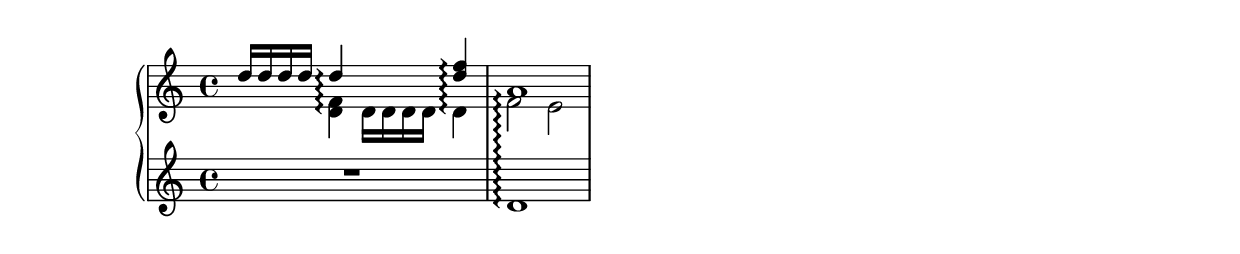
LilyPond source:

\version "2.16.0"

\header {
  texidoc = "Cross-staff or -voice arpeggios which include single
note heads as anchors do not collide with previous note heads or
prefatory material."
}
ddddd = { d'16 d'16 d'16 d'16 d'4\arpeggio }
sdf = { s4 <d' f'>4\arpeggio }
\score {
  \new PianoStaff <<
    \new Staff {
      \set PianoStaff.connectArpeggios = ##t
      << \transpose c c'{ \ddddd \sdf } \\ { \sdf \ddddd } >>
      << { a'1\arpeggio } \\ { f'2\arpeggio e' } >>
    }
    \new Staff {
      R1
      d'\arpeggio
    }
  >>
  \layout {
    line-width = 90\mm
  }
}
